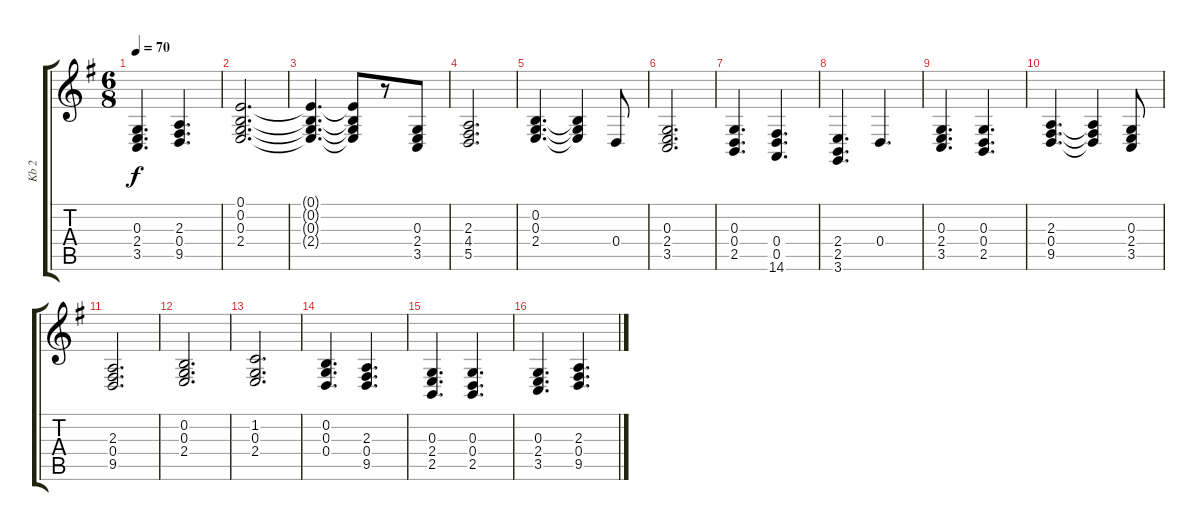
\track ("Kb 2" "Kb 2") {instrument churchorgan}
\staff {score tabs}
\tuning (E4 B3 G3 D3 A2 E2) {hide}
\ts (6 8)
\tempo 70
\clef g2
\ks g
(0.3 2.4 3.5).4{d dy f} (2.3 0.4 9.5).4{d} |
(0.1 0.2 0.3 2.4).2{d} |
(0.1{t} 0.2{t} 0.3{t} 2.4{t}).4{d} (0.1{t} 0.2{t} 0.3{t} 2.4{t}).8 r.8 (0.3 2.4 3.5).8 |
(2.3 4.4 5.5).2{d} |
(0.2 0.3 2.4).4{d} (0.2{t} 0.3{t} 2.4{t}).4 0.4.8 |
(0.3 2.4 3.5).2{d} |
(0.3 0.4 2.5).4{d} (0.4 0.5 14.6).4{d} |
(2.4 2.5 3.6).4{d} 0.4.4{d} |
(0.3 2.4 3.5).4{d} (0.3 0.4 2.5).4{d} |
(2.3 0.4 9.5).4{d} (2.3{t} 0.4{t} 9.5{t}).4 (0.3 2.4 3.5).8 |
(2.3 0.4 9.5).2{d} |
(0.2 0.3 2.4).2{d} |
(1.2 0.3 2.4).2{d} |
(0.2 0.3 0.4).4{d} (2.3 0.4 9.5).4{d} |
(0.3 2.4 2.5).4{d} (0.3 0.4 2.5).4{d} |
(0.3 2.4 3.5).4{d} (2.3 0.4 9.5).4{d}
